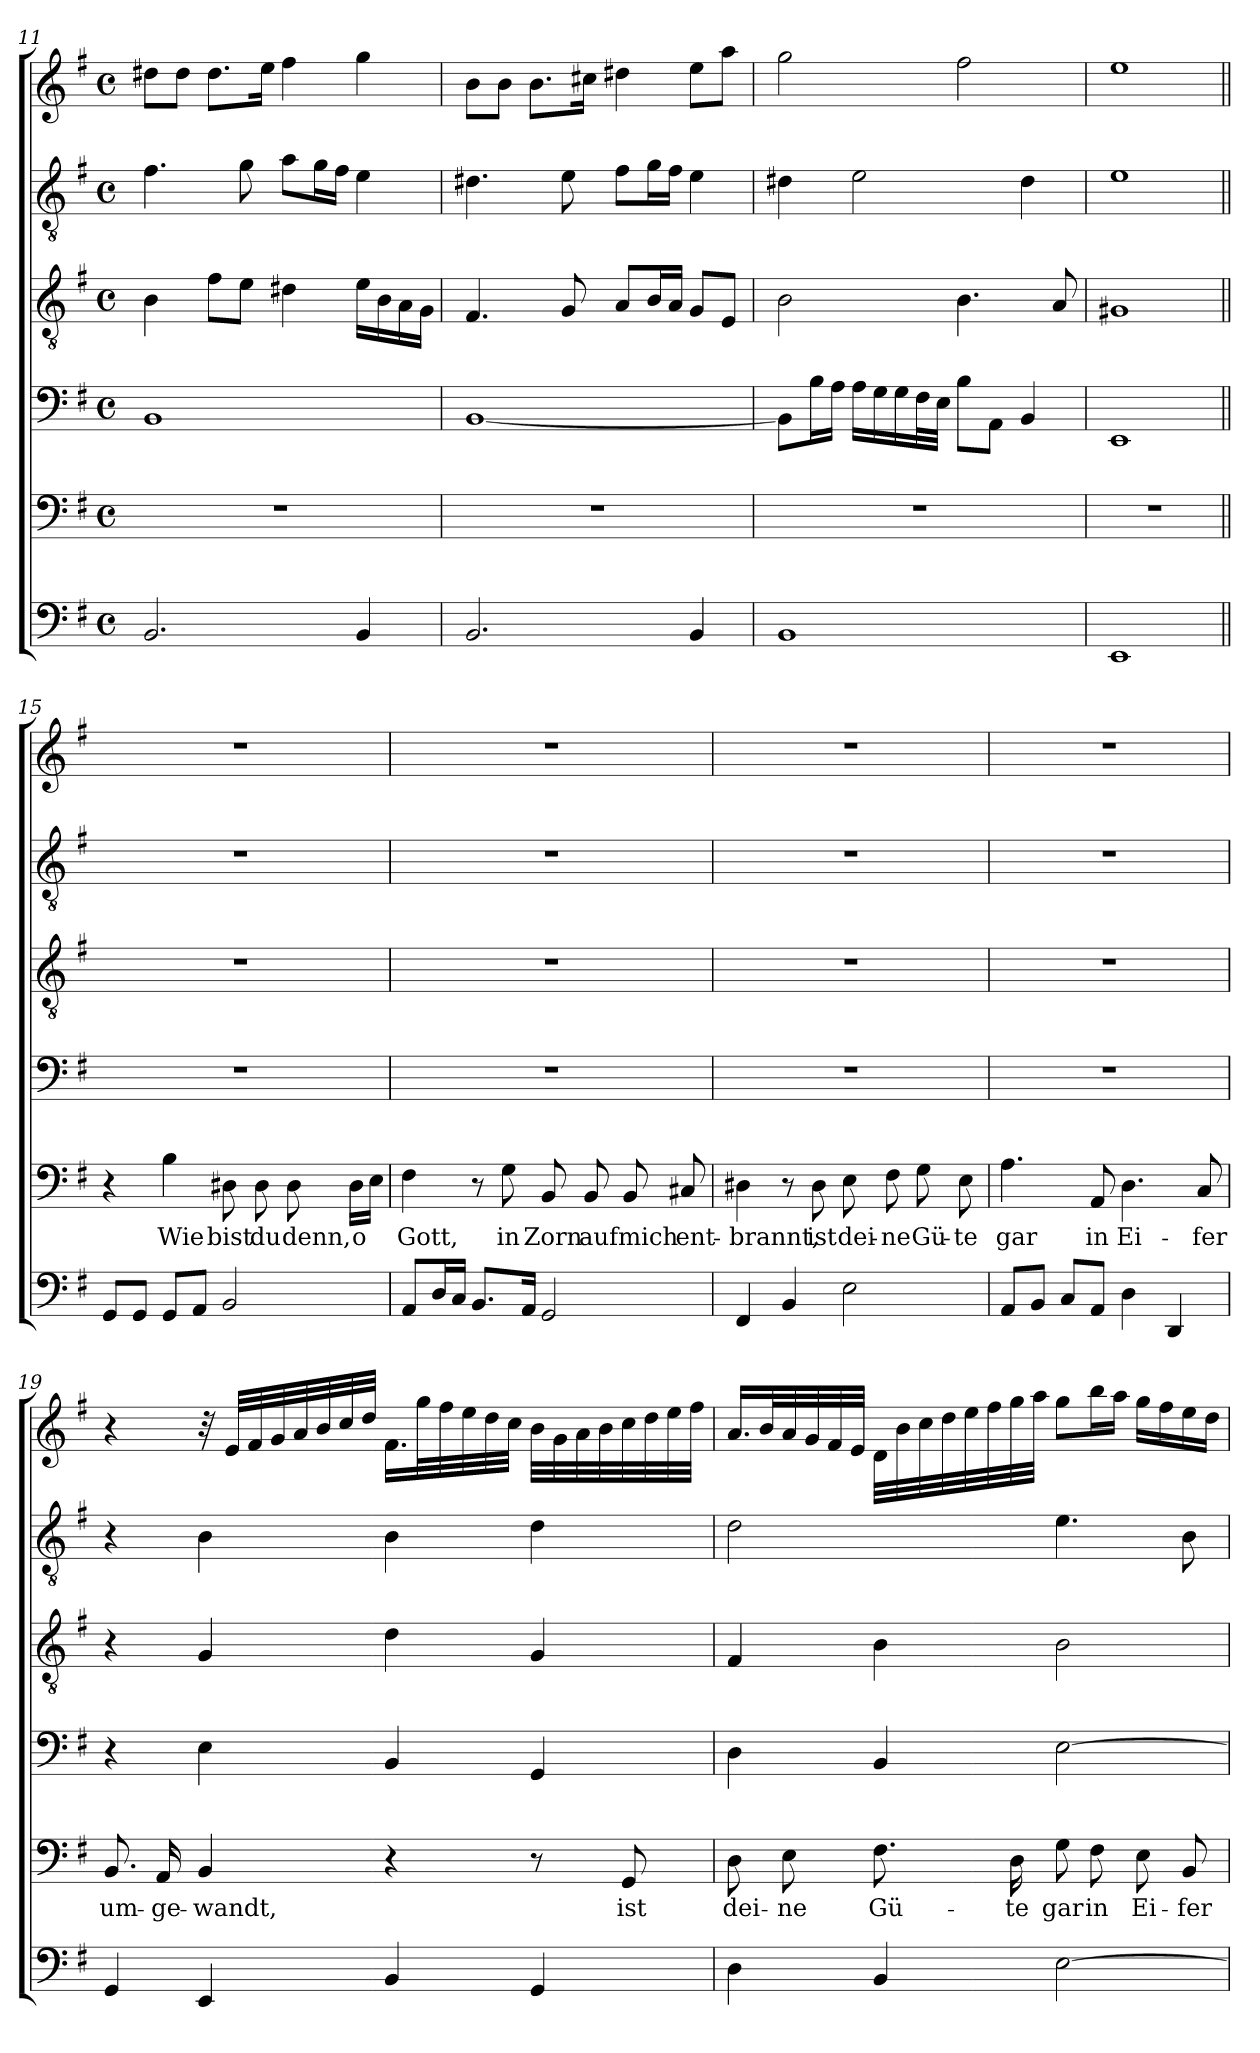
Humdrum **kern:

**kern	**kern	**text	**kern	**kern	**kern	**kern
*part6	*part5	*part5	*part4	*part3	*part2	*part1
*staff6	*staff5	*staff5	*staff4	*staff3	*staff2	*staff1
*clefF4	*clefF4	*	*clefF4	*clefGv2	*clefGv2	*clefG2
*k[f#]	*k[f#]	*	*k[f#]	*k[f#]	*k[f#]	*k[f#]
*e:	*e:	*	*e:	*e:	*e:	*e:
*M4/4	*M4/4	*	*M4/4	*M4/4	*M4/4	*M4/4
*met(c)	*met(c)	*	*met(c)	*met(c)	*met(c)	*met(c)
=11	=11	=11	=11	=11	=11	=11
2.BB/	1r	.	1BB	4B\	4.f#\	8dd#X\L
.	.	.	.	.	.	8dd#\J
.	.	.	.	8f#\L	.	8.dd#\L
.	.	.	.	8e\J	8g\	.
.	.	.	.	.	.	16ee\Jk
.	.	.	.	4d#X\	8a\L	4ff#\
.	.	.	.	.	16g\L	.
.	.	.	.	.	16f#\JJ	.
4BB/	.	.	.	16e\LL	4e\	4gg\
.	.	.	.	16B\	.	.
.	.	.	.	16A\	.	.
.	.	.	.	16G\JJ	.	.
=12	=12	=12	=12	=12	=12	=12
2.BB/	1r	.	[1BB	4.F#/	4.d#X\	8b\L
.	.	.	.	.	.	8b\J
.	.	.	.	.	.	8.b\L
.	.	.	.	8G/	8e\	.
.	.	.	.	.	.	16cc#X\Jk
.	.	.	.	8A/L	8f#\L	4dd#X\
.	.	.	.	16B/L	16g\L	.
.	.	.	.	16A/JJ	16f#\JJ	.
4BB/	.	.	.	8G/L	4e\	8ee\L
.	.	.	.	8E/J	.	8aa\J
!!LO:PB:g=z
=13	=13	=13	=13	=13	=13	=13
1BB	1r	.	8BB\L]	2B\	4d#X\	2gg\
.	.	.	16B\L	.	.	.
.	.	.	16A\JJ	.	.	.
.	.	.	16A\LL	.	2e\	.
.	.	.	16G\	.	.	.
.	.	.	16G\	.	.	.
.	.	.	32F#\L	.	.	.
.	.	.	32E\JJJ	.	.	.
.	.	.	8B\L	4.B\	.	2ff#\
.	.	.	8AA\J	.	.	.
.	.	.	4BB/	.	4d#\	.
.	.	.	.	8A/	.	.
=14	=14	=14	=14	=14	=14	=14
1EE	1r	.	1EE	1G#X	1e	1ee
=15||	=15||	=15||	=15||	=15||	=15||	=15||
8GG/L	4r	.	1r	1r	1r	1r
8GG/J	.	.	.	.	.	.
!	!	!LO:LY:b	!	!	!	!
8GG/L	4B\	Wie	.	.	.	.
8AA/J	.	.	.	.	.	.
!	!	!LO:LY:b	!	!	!	!
2BB/	8D#X\	bist	.	.	.	.
!	!	!LO:LY:b	!	!	!	!
.	8D#\	du	.	.	.	.
!	!	!LO:LY:b	!	!	!	!
.	8D#\	denn,	.	.	.	.
!	!	!LO:LY:b	!	!	!	!
.	16D#\LL	o	.	.	.	.
.	16E\JJ	.	.	.	.	.
=16	=16	=16	=16	=16	=16	=16
!	!	!LO:LY:b	!	!	!	!
8AA/L	4F#\	Gott,	1r	1r	1r	1r
16D/L	.	.	.	.	.	.
16C/JJ	.	.	.	.	.	.
8.BB/L	8r	.	.	.	.	.
!	!	!LO:LY:b	!	!	!	!
.	8G\	in	.	.	.	.
16AA/Jk	.	.	.	.	.	.
!	!	!LO:LY:b	!	!	!	!
2GG/	8BB/	Zorn	.	.	.	.
!	!	!LO:LY:b	!	!	!	!
.	8BB/	auf	.	.	.	.
!	!	!LO:LY:b	!	!	!	!
.	8BB/	mich	.	.	.	.
!	!	!LO:LY:b	!	!	!	!
.	8C#X/	ent-	.	.	.	.
!!LO:LB:g=z
=17	=17	=17	=17	=17	=17	=17
!	!	!LO:LY:b	!	!	!	!
4FF#/	4D#X\	-brannt,	1r	1r	1r	1r
4BB/	8r	.	.	.	.	.
!	!	!LO:LY:b	!	!	!	!
.	8D#\	ist	.	.	.	.
!	!	!LO:LY:b	!	!	!	!
2E\	8E\	dei-	.	.	.	.
!	!	!LO:LY:b	!	!	!	!
.	8F#\	-ne	.	.	.	.
!	!	!LO:LY:b	!	!	!	!
.	8G\	Gü-	.	.	.	.
!	!	!LO:LY:b	!	!	!	!
.	8E\	-te	.	.	.	.
=18	=18	=18	=18	=18	=18	=18
!	!	!LO:LY:b	!	!	!	!
8AA/L	4.A\	gar	1r	1r	1r	1r
8BB/J	.	.	.	.	.	.
8C/L	.	.	.	.	.	.
!	!	!LO:LY:b	!	!	!	!
8AA/J	8AA/	in	.	.	.	.
!	!	!LO:LY:b	!	!	!	!
4D\	4.D\	Ei-	.	.	.	.
4DD/	.	.	.	.	.	.
!	!	!LO:LY:b	!	!	!	!
.	8C/	-fer	.	.	.	.
=19	=19	=19	=19	=19	=19	=19
!	!	!LO:LY:b	!	!	!	!
4GG/	8.BB/	um-	4r	4r	4r	4r
!	!	!LO:LY:b	!	!	!	!
.	16AA/	-ge-	.	.	.	.
!	!	!LO:LY:b	!	!	!	!
4EE/	4BB/	-wandt,	4E\	4G/	4B\	32r
.	.	.	.	.	.	32e/LLL
.	.	.	.	.	.	32f#/
.	.	.	.	.	.	32g/
.	.	.	.	.	.	32a/
.	.	.	.	.	.	32b/
.	.	.	.	.	.	32cc/
.	.	.	.	.	.	32dd/JJJ
4BB/	4r	.	4BB/	4d\	4B\	16.f#\LL
.	.	.	.	.	.	32gg\L
.	.	.	.	.	.	32ff#\
.	.	.	.	.	.	32ee\
.	.	.	.	.	.	32dd\
.	.	.	.	.	.	32cc\JJJ
4GG/	8r	.	4GG/	4G/	4d\	32b\LLL
.	.	.	.	.	.	32g\
.	.	.	.	.	.	32a\
.	.	.	.	.	.	32b\
!	!	!LO:LY:b	!	!	!	!
.	8GG/	ist	.	.	.	32cc\
.	.	.	.	.	.	32dd\
.	.	.	.	.	.	32ee\
.	.	.	.	.	.	32ff#\JJJ
=20	=20	=20	=20	=20	=20	=20
!	!	!LO:LY:b	!	!	!	!
4D\	8D\	dei-	4D\	4F#/	2d\	16.a/LL
.	.	.	.	.	.	32b/L
!	!	!LO:LY:b	!	!	!	!
.	8E\	-ne	.	.	.	32a/
.	.	.	.	.	.	32g/
.	.	.	.	.	.	32f#/
.	.	.	.	.	.	32e/JJJ
!	!	!LO:LY:b	!	!	!	!
4BB/	8.F#\	Gü-	4BB/	4B\	.	32d\LLL
.	.	.	.	.	.	32b\
.	.	.	.	.	.	32cc\
.	.	.	.	.	.	32dd\
.	.	.	.	.	.	32ee\
.	.	.	.	.	.	32ff#\
!	!	!LO:LY:b	!	!	!	!
.	16D\	-te	.	.	.	32gg\
.	.	.	.	.	.	32aa\JJJ
!	!	!LO:LY:b	!	!	!	!
[2E\	8G\	gar	[2E\	2B\	4.e\	8gg\L
!	!	!LO:LY:b	!	!	!	!
.	8F#\	in	.	.	.	16bb\L
.	.	.	.	.	.	16aa\JJ
!	!	!LO:LY:b	!	!	!	!
.	8E\	Ei-	.	.	.	16gg\LL
.	.	.	.	.	.	16ff#\
!	!	!LO:LY:b	!	!	!	!
.	8BB/	-fer	.	.	8B\	16ee\
.	.	.	.	.	.	16dd\JJ
=	=	=	=	=	=	=
*-	*-	*-	*-	*-	*-	*-
